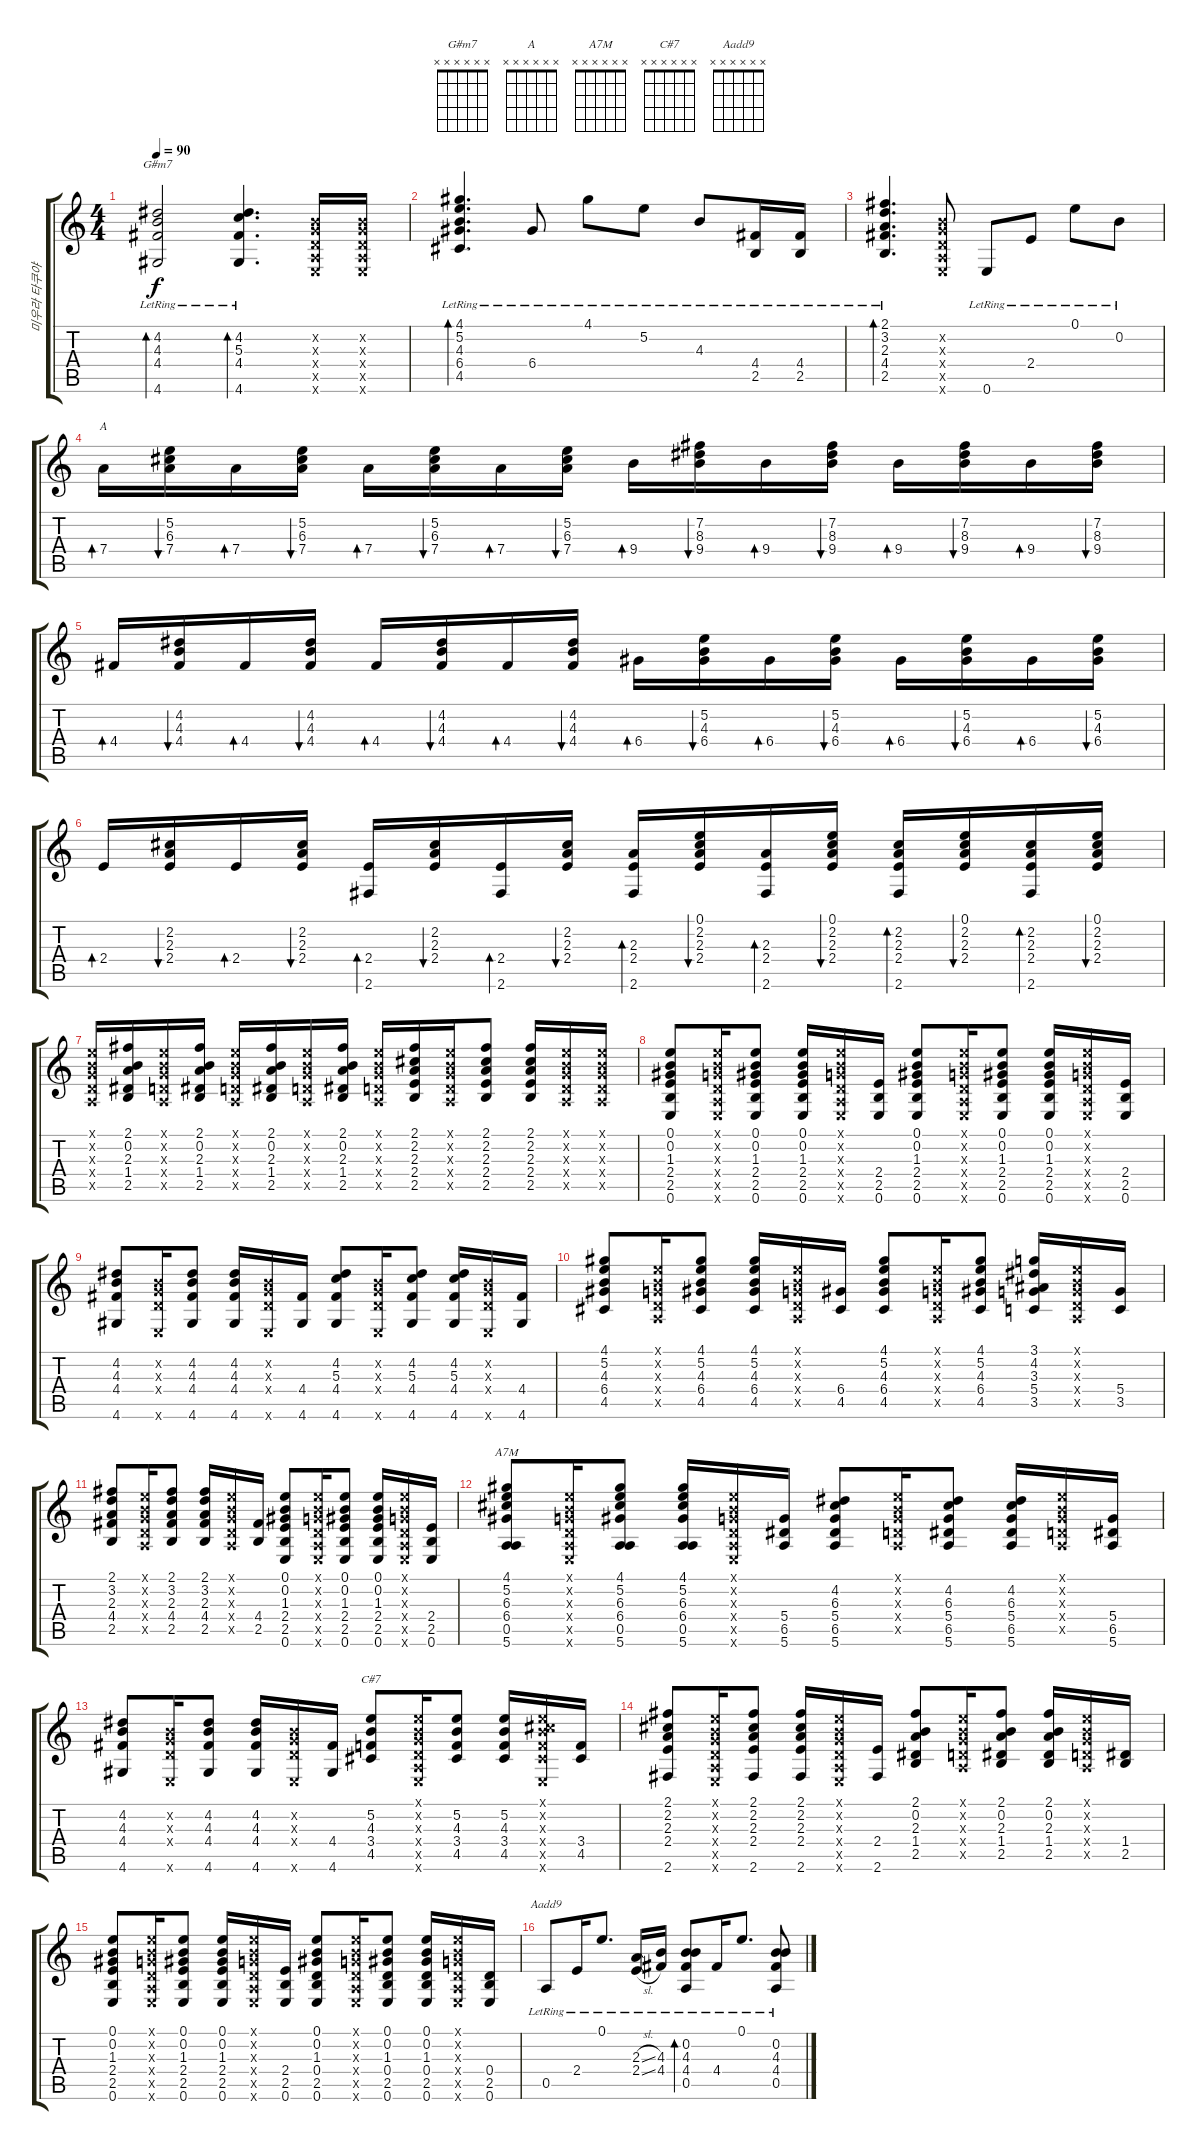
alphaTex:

\track ("미우라 타쿠야" "미우라 타쿠야") {instrument acousticguitarsteel}
\staff {score tabs}
\tuning (E4 B3 G3 D3 A2 E2) {hide}
\chord ("G#m7" x x x x x x)
\chord ("A" x x x x x x)
\chord ("A7M" x x x x x x)
\chord ("C#7" x x x x x x)
\chord ("Aadd9" x x x x x x)
\ts (4 4)
\tempo 90
\clef g2
\ks c
(4.2{lr} 4.3{lr} 4.4{lr} 4.6{lr}).2{bd 120 ch "G#m7" dy f} (4.2{lr} 5.3{lr} 4.4{lr} 4.6{lr}).4{d bd 120} (0.2{x} 0.3{x} 0.4{x} 0.5{x} 0.6{x}).16 (0.2{x} 0.3{x} 0.4{x} 0.5{x} 0.6{x}).16 |
(4.1{lr} 5.2{lr} 4.3{lr} 6.4{lr} 4.5{lr}).4{d bd 120} 6.4{lr}.8 4.1{lr}.8 5.2{lr}.8 4.3{lr}.8 (4.4{lr} 2.5{lr}).16 (4.4{lr} 2.5{lr}).16 |
(2.1{lr} 3.2{lr} 2.3{lr} 4.4{lr} 2.5{lr}).4{d bd 120} (0.2{x} 0.3{x} 0.4{x} 0.5{x} 0.6{x}).8 0.6{lr}.8 2.4{lr}.8 0.1{lr}.8 0.2{lr}.8 |
7.4.16{bd 120 ch "A"} (5.2 6.3 7.4).16{bu 120} 7.4.16{bd 120} (5.2 6.3 7.4).16{bu 60} 7.4.16{bd 120} (5.2 6.3 7.4).16{bu 60} 7.4.16{bd 120} (5.2 6.3 7.4).16{bu 60} 9.4.16{bd 60} (7.2 8.3 9.4).16{bu 60} 9.4.16{bd 60} (7.2 8.3 9.4).16{bu 60} 9.4.16{bd 60} (7.2 8.3 9.4).16{bu 60} 9.4.16{bd 60} (7.2 8.3 9.4).16{bu 60} |
4.4.16{bd 120} (4.2 4.3 4.4).16{bu 120} 4.4.16{bd 120} (4.2 4.3 4.4).16{bu 120} 4.4.16{bd 120} (4.2 4.3 4.4).16{bu 120} 4.4.16{bd 120} (4.2 4.3 4.4).16{bu 120} 6.4.16{bd 120} (5.2 4.3 6.4).16{bu 120} 6.4.16{bd 120} (5.2 4.3 6.4).16{bu 120} 6.4.16{bd 120} (5.2 4.3 6.4).16{bu 120} 6.4.16{bd 120} (5.2 4.3 6.4).16{bu 120} |
2.4.16{bd 60} (2.2 2.3 2.4).16{bu 60} 2.4.16{bd 60} (2.2 2.3 2.4).16{bu 60} (2.4 2.6).16{bd 60} (2.2 2.3 2.4).16{bu 60} (2.4 2.6).16{bd 60} (2.2 2.3 2.4).16{bu 60} (2.3 2.4 2.6).16{bd 30} (0.1 2.2 2.3 2.4).16{bu 30} (2.3 2.4 2.6).16{bd 30} (0.1 2.2 2.3 2.4).16{bu 30} (2.2 2.3 2.4 2.6).16{bd 30} (0.1 2.2 2.3 2.4).16{bu 30} (2.2 2.3 2.4 2.6).16{bd 30} (0.1 2.2 2.3 2.4).16{bu 30} |
(0.1{x} 0.2{x} 0.3{x} 0.4{x} 0.5{x}).16 (2.1 0.2 2.3 1.4 2.5).16 (0.1{x} 0.2{x} 0.3{x} 0.4{x} 0.5{x}).16 (2.1 0.2 2.3 1.4 2.5).16 (0.1{x} 0.2{x} 0.3{x} 0.4{x} 0.5{x}).16 (2.1 0.2 2.3 1.4 2.5).16 (0.1{x} 0.2{x} 0.3{x} 0.4{x} 0.5{x}).16 (2.1 0.2 2.3 1.4 2.5).16 (0.1{x} 0.2{x} 0.3{x} 0.4{x} 0.5{x}).16 (2.1 2.2 2.3 2.4 2.5).16 (0.1{x} 0.2{x} 0.3{x} 0.4{x} 0.5{x}).16 (2.1 2.2 2.3 2.4 2.5).8 (2.1 2.2 2.3 2.4 2.5).16 (0.1{x} 0.2{x} 0.3{x} 0.4{x} 0.5{x}).16 (0.1{x} 0.2{x} 0.3{x} 0.4{x} 0.5{x}).16 |
(0.1 0.2 1.3 2.4 2.5 0.6).8 (0.1{x} 0.2{x} 0.3{x} 0.4{x} 0.5{x} 0.6{x}).16 (0.1 0.2 1.3 2.4 2.5 0.6).8 (0.1 0.2 1.3 2.4 2.5 0.6).16 (0.1{x} 0.2{x} 0.3{x} 0.4{x} 0.5{x} 0.6{x}).16 (2.4 2.5 0.6).16 (0.1 0.2 1.3 2.4 2.5 0.6).8 (0.1{x} 0.2{x} 0.3{x} 0.4{x} 0.5{x} 0.6{x}).16 (0.1 0.2 1.3 2.4 2.5 0.6).8 (0.1 0.2 1.3 2.4 2.5 0.6).16 (0.1{x} 0.2{x} 0.3{x} 0.4{x} 0.5{x} 0.6{x}).16 (2.4 2.5 0.6).16 |
(4.2 4.3 4.4 4.6).8 (0.2{x} 0.3{x} 0.4{x} 0.6{x}).16 (4.2 4.3 4.4 4.6).8 (4.2 4.3 4.4 4.6).16 (0.2{x} 0.3{x} 0.4{x} 0.6{x}).16 (4.4 4.6).16 (4.2 5.3 4.4 4.6).8 (0.2{x} 0.3{x} 0.4{x} 0.6{x}).16 (4.2 5.3 4.4 4.6).8 (4.2 5.3 4.4 4.6).16 (0.2{x} 0.3{x} 0.4{x} 0.6{x}).16 (4.4 4.6).16 |
(4.1 5.2 4.3 6.4 4.5).8 (0.1{x} 0.2{x} 0.3{x} 0.4{x} 0.5{x}).16 (4.1 5.2 4.3 6.4 4.5).8 (4.1 5.2 4.3 6.4 4.5).16 (0.1{x} 0.2{x} 0.3{x} 0.4{x} 0.5{x}).16 (6.4 4.5).16 (4.1 5.2 4.3 6.4 4.5).8 (0.1{x} 0.2{x} 0.3{x} 0.4{x} 0.5{x}).16 (4.1 5.2 4.3 6.4 4.5).8 (3.1 4.2 3.3 5.4 3.5).16 (0.1{x} 0.2{x} 0.3{x} 0.4{x} 0.5{x}).16 (5.4 3.5).16 |
(2.1 3.2 2.3 4.4 2.5).8 (0.1{x} 0.2{x} 0.3{x} 0.4{x} 0.5{x}).16 (2.1 3.2 2.3 4.4 2.5).8 (2.1 3.2 2.3 4.4 2.5).16 (0.1{x} 0.2{x} 0.3{x} 0.4{x} 0.5{x}).16 (4.4 2.5).16 (0.1 0.2 1.3 2.4 2.5 0.6).8 (0.1{x} 0.2{x} 0.3{x} 0.4{x} 0.5{x} 0.6{x}).16 (0.1 0.2 1.3 2.4 2.5 0.6).8 (0.1 0.2 1.3 2.4 2.5 0.6).16 (0.1{x} 0.2{x} 0.3{x} 0.4{x} 0.5{x} 0.6{x}).16 (2.4 2.5 0.6).16 |
(4.1 5.2 6.3 6.4 0.5 5.6).8{ch "A7M"} (0.1{x} 0.2{x} 0.3{x} 0.4{x} 0.5{x} 0.6{x}).16 (4.1 5.2 6.3 6.4 0.5 5.6).8 (4.1 5.2 6.3 6.4 0.5 5.6).16 (0.1{x} 0.2{x} 0.3{x} 0.4{x} 0.5{x} 0.6{x}).16 (5.4 6.5 5.6).16 (4.2 6.3 5.4 6.5 5.6).8 (0.1{x} 0.2{x} 0.3{x} 0.4{x} 0.5{x}).16 (4.2 6.3 5.4 6.5 5.6).8 (4.2 6.3 5.4 6.5 5.6).16 (0.1{x} 0.2{x} 0.3{x} 0.4{x} 0.5{x}).16 (5.4 6.5 5.6).16 |
(4.2 4.3 4.4 4.6).8 (0.2{x} 0.3{x} 0.4{x} 0.6{x}).16 (4.2 4.3 4.4 4.6).8 (4.2 4.3 4.4 4.6).16 (0.2{x} 0.3{x} 0.4{x} 0.6{x}).16 (4.4 4.6).16 (5.2 4.3 3.4 4.5).8{ch "C#7"} (0.1{x} 0.2{x} 0.3{x} 0.4{x} 0.5{x} 0.6{x}).16 (5.2 4.3 3.4 4.5).8 (5.2 4.3 3.4 4.5).16 (0.1{x} 0.2{x} 6.3{x} 3.4{x} 4.5{x} 0.6{x}).16 (3.4 4.5).16 |
(2.1 2.2 2.3 2.4 2.6).8 (0.1{x} 0.2{x} 0.3{x} 0.4{x} 0.5{x} 0.6{x}).16 (2.1 2.2 2.3 2.4 2.6).8 (2.1 2.2 2.3 2.4 2.6).16 (0.1{x} 0.2{x} 0.3{x} 0.4{x} 0.5{x} 0.6{x}).16 (2.4 2.6).16 (2.1 0.2 2.3 1.4 2.5).8 (0.1{x} 0.2{x} 0.3{x} 0.4{x} 0.5{x}).16 (2.1 0.2 2.3 1.4 2.5).8 (2.1 0.2 2.3 1.4 2.5).16 (0.1{x} 0.2{x} 0.3{x} 0.4{x} 0.5{x}).16 (1.4 2.5).16 |
(0.1 0.2 1.3 2.4 2.5 0.6).8 (0.1{x} 0.2{x} 0.3{x} 0.4{x} 0.5{x} 0.6{x}).16 (0.1 0.2 1.3 2.4 2.5 0.6).8 (0.1 0.2 1.3 2.4 2.5 0.6).16 (0.1{x} 0.2{x} 0.3{x} 0.4{x} 0.5{x} 0.6{x}).16 (2.4 2.5 0.6).16 (0.1 0.2 1.3 0.4 2.5 0.6).8 (0.1{x} 0.2{x} 0.3{x} 0.4{x} 0.5{x} 0.6{x}).16 (0.1 0.2 1.3 0.4 2.5 0.6).8 (0.1 0.2 1.3 0.4 2.5 0.6).16 (0.1{x} 0.2{x} 0.3{x} 0.4{x} 0.5{x} 0.6{x}).16 (0.4 2.5 0.6).16 |
0.5{lr}.8{ch "Aadd9"} 2.4{lr}.16 0.1{lr}.8{d} (2.3{sl lr} 2.4{sl lr}).16 (4.3{lr} 4.4{lr}).16 (0.2{lr} 4.3{lr} 4.4{lr} 0.5{lr}).8{bd 60} 4.4{lr}.16 0.1{lr}.8{d} (0.2{lr} 4.3{lr} 4.4{lr} 0.5{lr}).8
